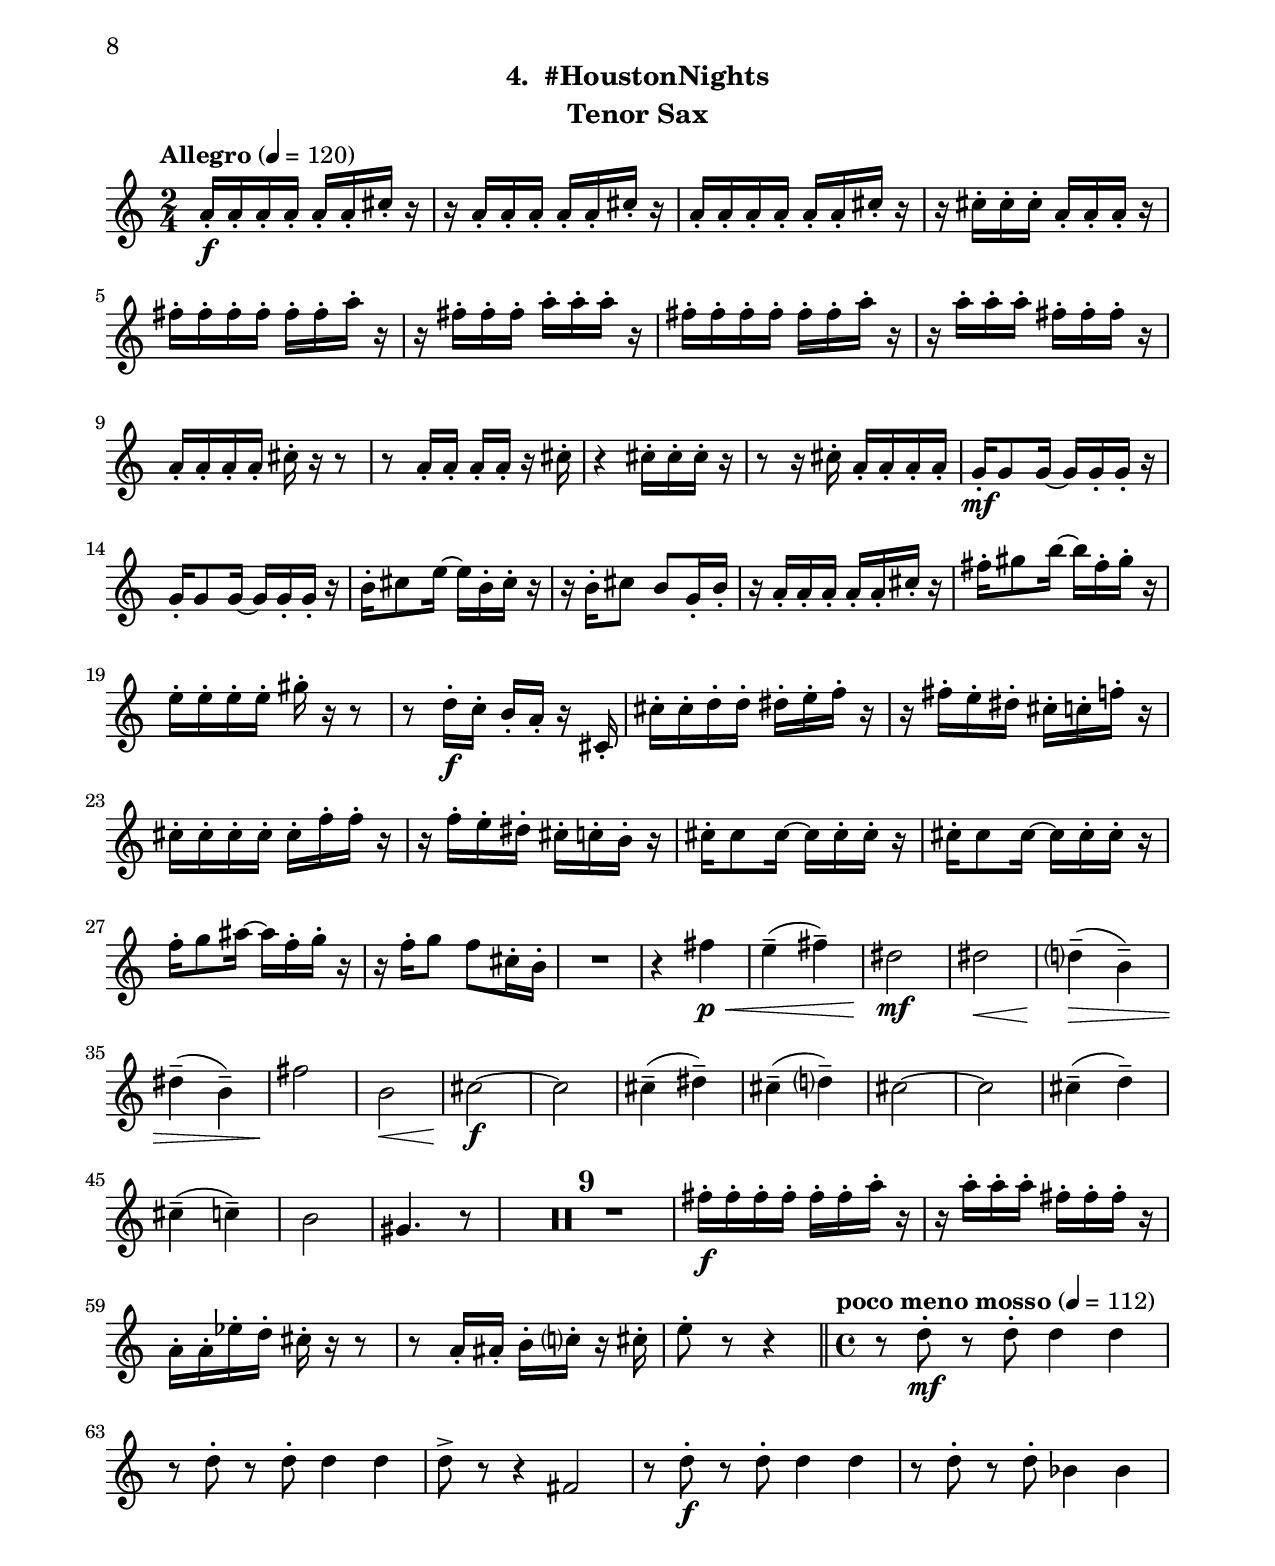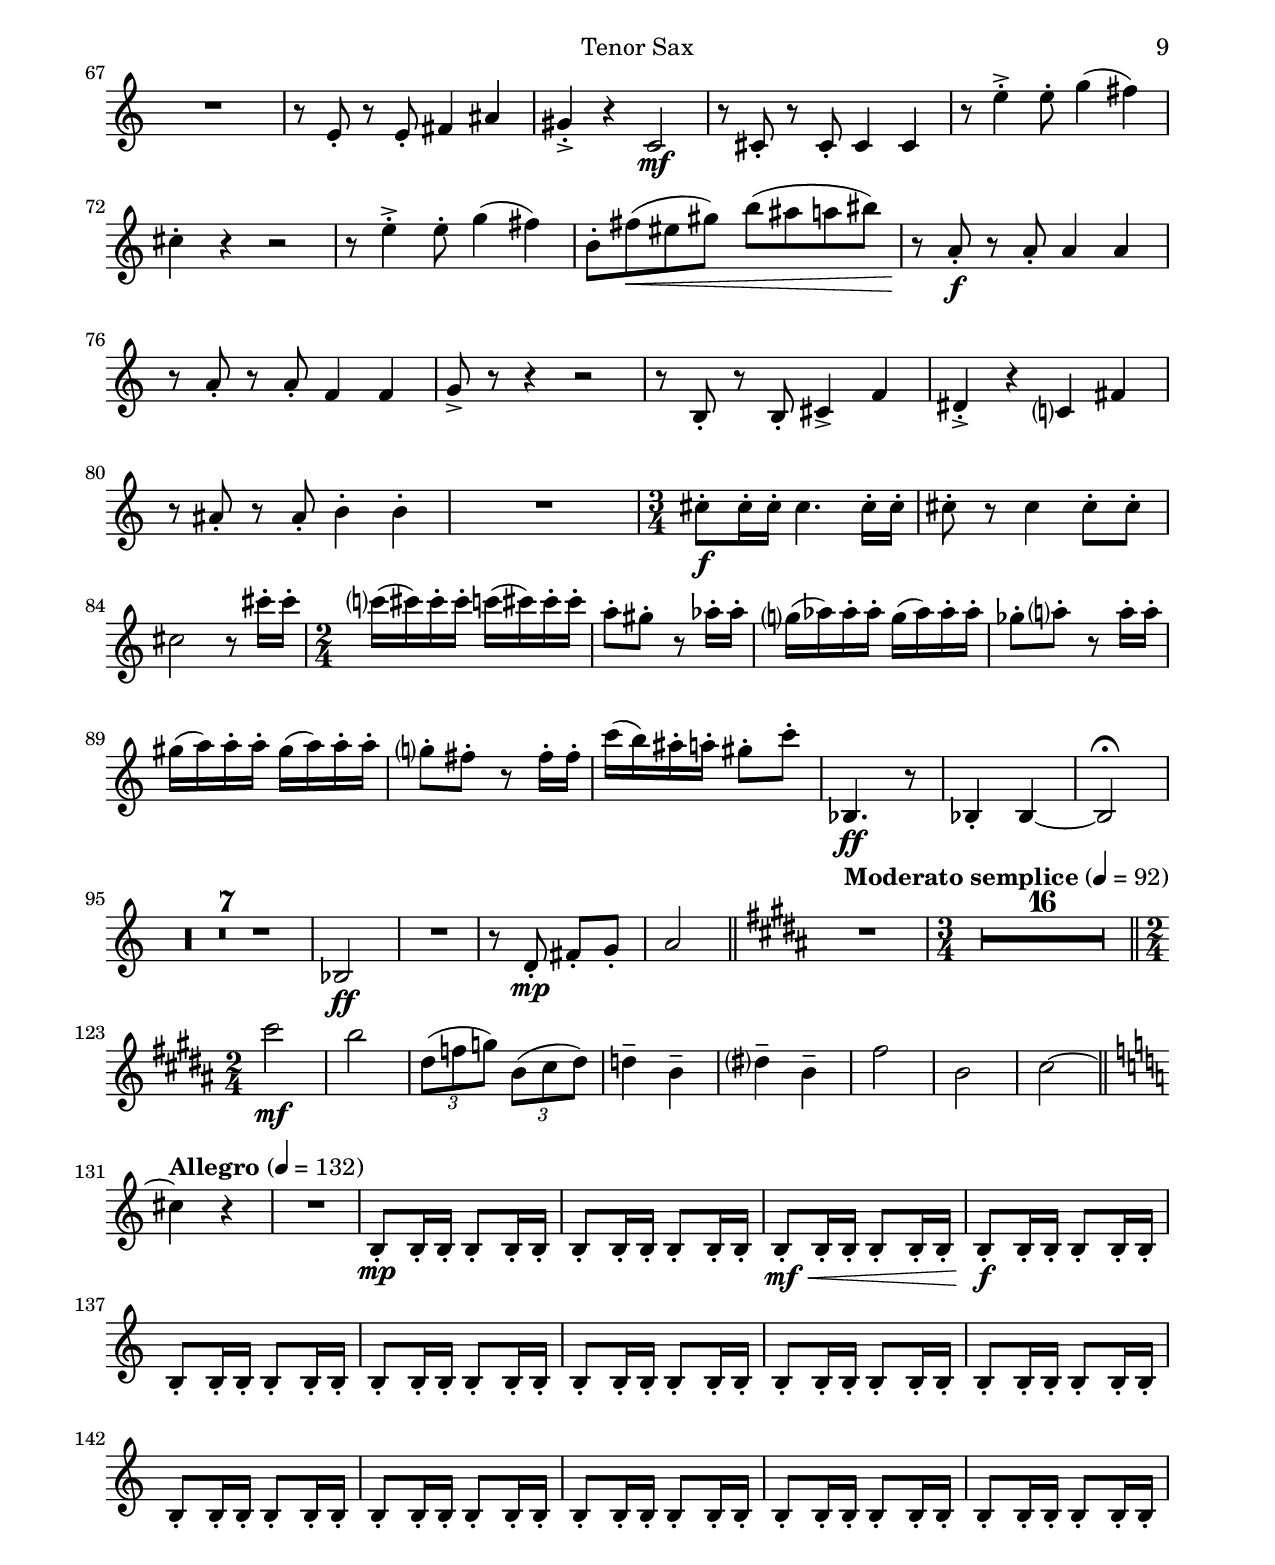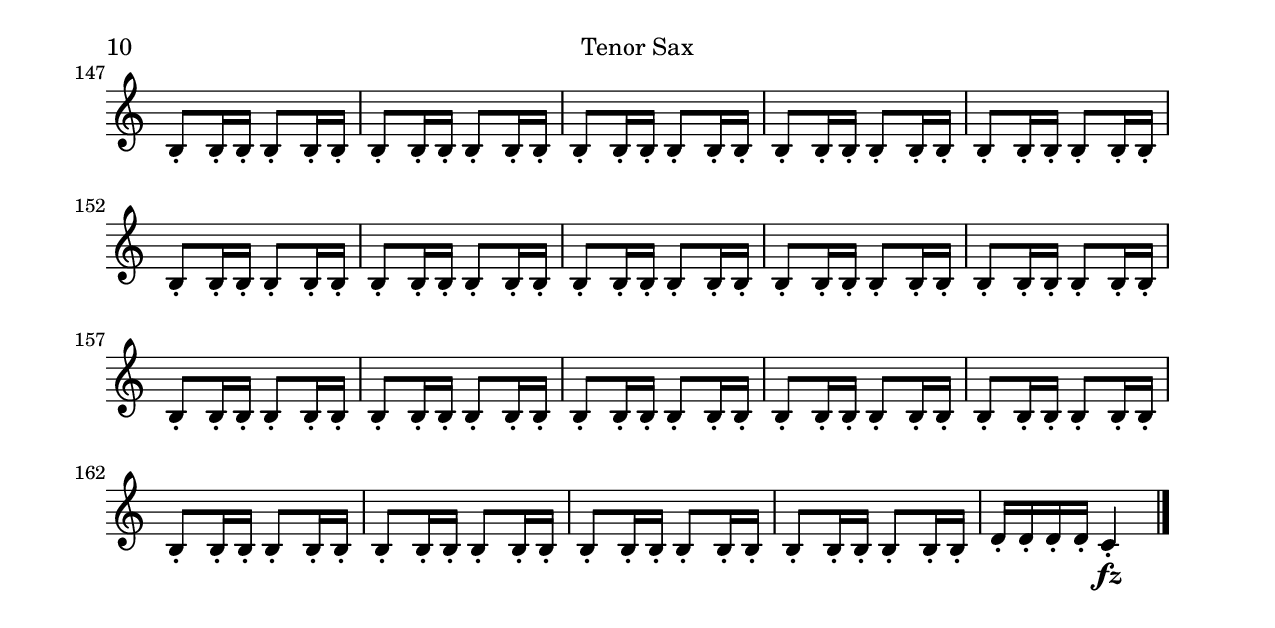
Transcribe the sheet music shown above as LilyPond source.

\version "2.12.0"
#(set-default-paper-size "letter")
#(set-global-staff-size 21)

\paper {
  line-width    = 180\mm
  left-margin   = 20\mm
  top-margin    = 10\mm
  bottom-margin = 15\mm
  indent = 0 \mm 
  ragged-bottom = ##f  
  first-page-number = 8				%% CHANGE NUMBER
  print-first-page-number = ##t  
  two-sided = ##t
  binding-offset = 0.25\in
  }

\header {
  subtitle = "4.  #HoustonNights"		%% CHANGE TITLE
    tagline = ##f
    instrument = "Tenor Sax"                     %% CHANGE INSTRUMENT NAME
    }

AvoiceAA = \relative c'{
    \clef treble
    %staffkeysig
    \key c \major 
    %bartimesig: 
    \time 2/4 
    \tempo "Allegro" 4 = 120
    a'16-.  \f a-.  a-.  a-.  a-.  a-.  cis-.  r      | % 1
    r a-.  a-.  a-.  a-.  a-.  cis-.  r      | % 2
    a-.  a-.  a-.  a-.  a-.  a-.  cis-.  r      | % 3
    r cis-.  cis-.  cis-.  a-.  a-.  a-.  r      | % 4
    fis'-.  fis-.  fis-.  fis-.  fis-.  fis-.  a-.  r      | % 5
    r fis-.  fis-.  fis-.  a-.  a-.  a-.  r      | % 6
    fis-.  fis-.  fis-.  fis-.  fis-.  fis-.  a-.  r      | % 7
    r a-.  a-.  a-.  fis-.  fis-.  fis-.  r      | % 8
    a,-.  a-.  a-.  a-.  cis-.  r r8      | % 9
    r a16-.  a-.  a-.  a-.  r cis-.       | % 10
    r4 cis16-.  cis-.  cis-.  r      | % 11
    r8 r16 cis-.  a-.  a-.  a-.  a-.       | % 12
    g-.  \mf g8 g16~ g g-.  g-.  r      | % 13
    g-.  g8 g16~ g g-.  g-.  r      | % 14
    b-.  cis8 e16~ e b-.  cis-.  r      | % 15
    r b-.  cis8 b g16-.  b-.       | % 16
    r a-.  a-.  a-.  a-.  a-.  cis-.  r      | % 17
    fis-.  gis8 b16~ b fis-.  gis-.  r      | % 18
    e-.  e-.  e-.  e-.  gis-.  r r8      | % 19
    r d16-.  \f c-.  b-.  a-.  r cis,-.       | % 20
    cis'-.  cis-.  d-.  d-.  dis-.  e-.  f-.  r      | % 21
    r fis-.  e-.  dis-.  cis-.  c-.  f-.  r      | % 22
    cis-.  cis-.  cis-.  cis-.  cis-.  f-.  f-.  r      | % 23
    r f-.  e-.  dis-.  cis-.  c-.  b-.  r      | % 24
    cis-.  cis8 cis16~ cis cis-.  cis-.  r      | % 25
    cis-.  cis8 cis16~ cis cis-.  cis-.  r      | % 26
    f-.  g8 ais16~ ais f-.  g-.  r      | % 27
    r16 f-.  g8 f cis16-.  b-.       | % 28
    R2  | % 
    r4 fis' \< \p      | % 30
    e-- ( fis-- )      | % 31
    dis2 \mf      | % 32
    dis \<     | % 33
    d4-- ( \> b-- )      | % 34
    dis-- ( b-- )      | % 35
    fis'2 \!     | % 36
    b, \<      | % 37
    cis~ \f      | % 38
    cis      | % 39
    cis4-- ( dis-- )      | % 40
    cis-- ( d-- )      | % 41
    cis2~      | % 42
    cis      | % 43
    cis4-- ( d-- )      | % 44
    cis-- ( c-- )      | % 45
    b2      | % 46
    gis4. r8      | % 47
    R2 *9  | % 
    fis'16-.  \f fis-.  fis-.  fis-.  fis-.  fis-.  a-.  r      | % 57
    r a-.  a-.  a-.  fis-.  fis-.  fis-.  r      | % 58
    a,-.  a-.  ees'-.  d-.  cis-.  r r8      | % 59
    r a16-.  ais-.  b-.  c-.  r cis-.       | % 60
    e8-.  r r4  \bar "||"      | % 61
    %bartimesig: 
    \time 4/4 
    \tempo "poco meno mosso" 4 = 112
    r8 d-.  \mf r d-.  d4 d      | % 62
    r8 d-.  r d-.  d4 d      | % 63
    d8->  r r4 fis,2      | % 64
    r8 d'-.  \f r d-.  d4 d      | % 65
    r8 d-.  r d-.  bes4 bes      | % 66
    R1  | % 
    r8 e,-.  r e-.  fis4 ais      | % 68
    gis-> -.  r c,2 \mf      | % 69
    r8 cis-.  r cis-.  cis4 cis      | % 70
    r8 e'4-. ->  e8-.  g4( fis)      | % 71
    cis-.  r r2      | % 72
    r8 e4-. ->  e8-.  g4( fis)      | % 73
    b,8-.  fis'( \< eis gis) b( ais a bis)      | % 74
    r \! a,-.  \f r a-.  a4 a      | % 75
    r8 a-.  r a-.  f4 f      | % 76
    g8->  r r4 r2      | % 77
    r8 b,-.  r b-.  cis4->  f      | % 78
    dis-> -.  r c fis      | % 79
    r8 ais-.  r ais-.  b4-.  b-.       | % 80
    R1  | % 
    %bartimesig: 
    \time 3/4 
    cis8-.  \f cis16-.  cis-.  cis4. cis16-.  cis-.       | % 82
    cis8-.  r cis4 cis8-.  cis-.       | % 83
    cis2 r8 cis'16-.  cis-.       | % 84
    %bartimesig: 
    \time 2/4 
    c16( cis) cis-.  cis-.  c( cis) cis-.  cis-.       | % 85
    a8-.  gis-.  r aes16-.  aes-.       | % 86
    g( aes) aes-.  aes-.  g( aes) aes-.  aes-.       | % 87
    ges8-.  a-.  r a16-.  a-.       | % 88
    gis( a) a-.  a-.  gis( a) a-.  a-.       | % 89
    g8-.  fis-.  r fis16-.  fis-.       | % 90
    c'( b) ais-.  a-.  gis8-.  c-.       | % 91
    bes,,4. \ff r8      | % 92
    bes4-.  bes~      | % 93
    bes2\fermata       | % 94
    R2 *7  | % 
    bes2 \ff      | % 102
    R2  | % 
    r8 d-.  \mp fis-.  g-.       | % 104
    a2    \bar "||"      | % 105
    %barkeysig: 
    \key b \major 
    \tempo "Moderato semplice" 4 = 92  
    R2  | % 106
    %bartimesig: 
    \time 3/4 
    R2. *16     \bar "||"     | % 
    %bartimesig: 
    \time 2/4 
    cis'2 \mf      | % 123
    b      | % 124
    \times 2/3{dis,8( f g)  } \times 2/3{b,( cis dis)  }      | % 125
    d4--  b--       | % 126
    dis--  b--       | % 127
    fis'2      | % 128
    b,      | % 129
    cis2~   \bar "||"      | % 130
    %barkeysig: 
    \key c \major 
    \tempo "Allegro" 4 = 132
    cis4 r      | % 131
    R2  | % 
    b,8-.  \mp b16-.  b-.  b8-.  b16-.  b-.       | % 133
    b8-.  b16-.  b-.  b8-.  b16-.  b-.       | % 134
    b8-.  \< \mf b16-.  b-.  b8-.  b16-.  b-.       | % 135
    b8-.  \! \f b16-.  b-.  b8-.  b16-.  b-.       | % 136
    b8-.  b16-.  b-.  b8-.  b16-.  b-.       | % 137
    b8-.  b16-.  b-.  b8-.  b16-.  b-.       | % 138
    b8-.  b16-.  b-.  b8-.  b16-.  b-.       | % 139
    b8-.  b16-.  b-.  b8-.  b16-.  b-.       | % 140
    b8-.  b16-.  b-.  b8-.  b16-.  b-.       | % 141
    b8-.  b16-.  b-.  b8-.  b16-.  b-.       | % 142
    b8-.  b16-.  b-.  b8-.  b16-.  b-.       | % 143
    b8-.  b16-.  b-.  b8-.  b16-.  b-.       | % 144
    b8-.  b16-.  b-.  b8-.  b16-.  b-.       | % 145
    b8-.  b16-.  b-.  b8-.  b16-.  b-.       | % 146
    b8-.  b16-.  b-.  b8-.  b16-.  b-.       | % 147
    b8-.  b16-.  b-.  b8-.  b16-.  b-.       | % 148
    b8-.  b16-.  b-.  b8-.  b16-.  b-.       | % 149
    b8-.  b16-.  b-.  b8-.  b16-.  b-.       | % 150
    b8-.  b16-.  b-.  b8-.  b16-.  b-.       | % 151
    b8-.  b16-.  b-.  b8-.  b16-.  b-.       | % 152
    b8-.  b16-.  b-.  b8-.  b16-.  b-.       | % 153
    b8-.  b16-.  b-.  b8-.  b16-.  b-.       | % 154
    b8-.  b16-.  b-.  b8-.  b16-.  b-.       | % 155
    b8-.  b16-.  b-.  b8-.  b16-.  b-.       | % 156
    b8-.  b16-.  b-.  b8-.  b16-.  b-.       | % 157
    b8-.  b16-.  b-.  b8-.  b16-.  b-.       | % 158
    b8-.  b16-.  b-.  b8-.  b16-.  b-.       | % 159
    b8-.  b16-.  b-.  b8-.  b16-.  b-.       | % 160
    b8-.  b16-.  b-.  b8-.  b16-.  b-.       | % 161
    b8-.  b16-.  b-.  b8-.  b16-.  b-.       | % 162
    b8-.  b16-.  b-.  b8-.  b16-.  b-.       | % 163
    b8-.  b16-.  b-.  b8-.  b16-.  b-.       | % 164
    b8-.  b16-.  b-.  b8-.  b16-.  b-.       | % 165
    d16-.  d-.  d-.  d-.  c4-.  \fz \bar "|." 
}% end of last bar in partorvoice

ApartA =  << 
        \context Voice = AvoiceAA{ \AvoiceAA }
        >> 


\score { 
    << 
        \context Staff = ApartA << 
            \ApartA
        >>

      \set Score.skipBars = ##t
       #(set-accidental-style 'modern-cautionary)
      \set Score.markFormatter = #format-mark-box-letters %%boxed rehearsal-marks
  >>
}%% end of score-block 
